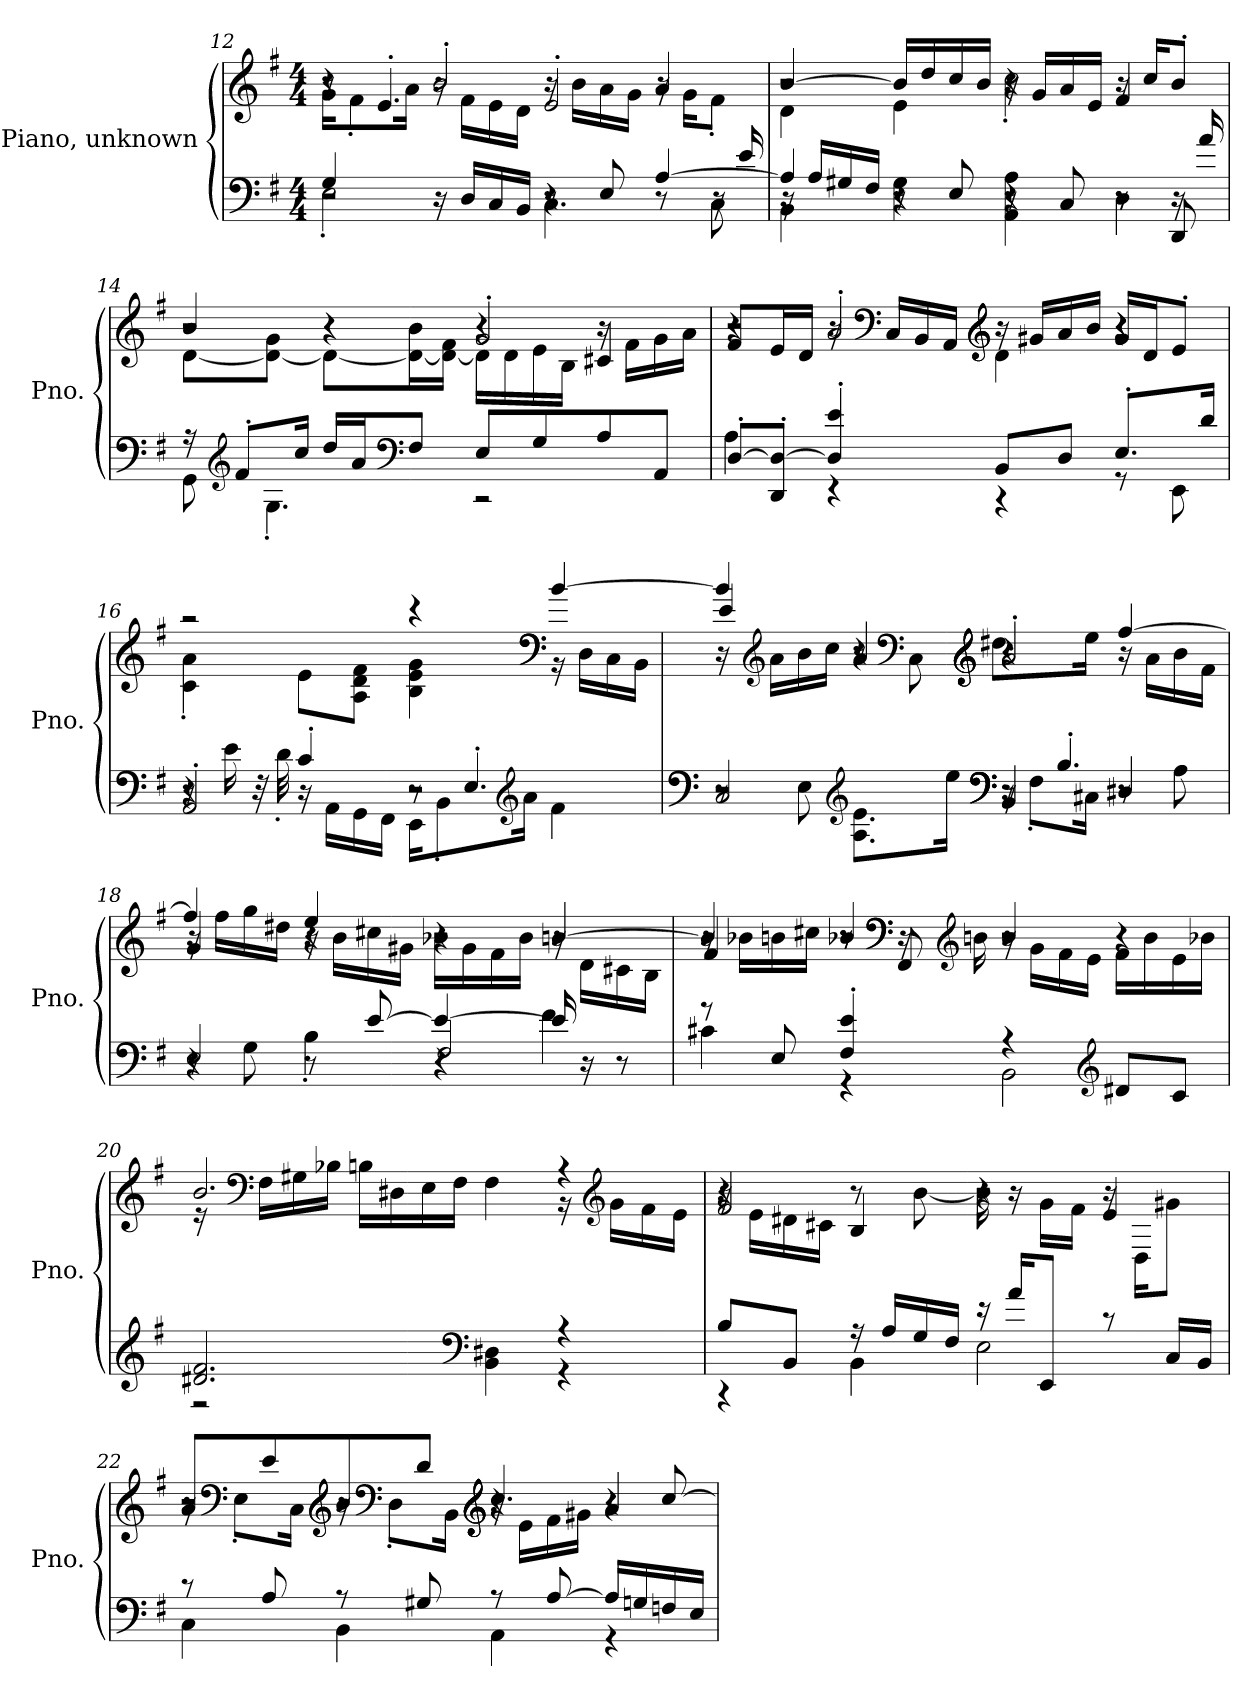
**kern	**kern
*part1	*part1
*staff2	*staff1
*I"Piano, unknown	*
*I'Pno.	*
!!LO:PB:g=z
*clefF4	*clefG2
*k[f#]	*k[f#]
*M4/4	*M4/4
=12	=12
*^	*^
*	*^	*	*^
4G/	2E'\	2r	4r	16g\KL	8r
.	.	.	.	8f#'\	.
.	.	.	.	.	4.e'/
.	.	.	.	16a\Jk	.
16r	.	.	2b'/	16r	.
16D/LL	.	.	.	16f#\LL	.
16C/	.	.	.	16e\	.
16BB/JJ	.	.	.	16d\JJ	.
8r	4.C\	4r	.	16r	2e'/
.	.	.	.	16b\LL	.
8E/	.	.	.	16a\	.
.	.	.	.	16g\JJ	.
8r	.	[4A/	4a/	16r	.
.	.	.	.	16g\KL	.
16r	8C\	.	.	8f#'\J	.
16e/	.	.	.	.	.
=13	=13	=13	=13	=13	=13
16r	4BB\	4A/]	[4b/	4d\	2r
16A/LL	.	.	.	.	.
16G#X/	.	.	.	.	.
16F#/JJ	.	.	.	.	.
8r	4G#\	4r	16b/LL]	4e\	.
.	.	.	16dd/	.	.
8E/	.	.	16cc/	.	.
.	.	.	16b/JJ	.	.
8r	4AA\ 4A\	4r	16r	2cc'\	4r
.	.	.	16g/LL	.	.
8C/	.	.	16a/	.	.
.	.	.	16e/JJ	.	.
8r	4D\	8r	16r	.	4f#/
.	.	.	16cc/KL	.	.
16r	.	8DD/	8b'/J	.	.
16a/	.	.	.	.	.
*	*v	*v	*	*	*
!!LO:LB:g=z	!!	!!
=14	=14	=14	=14	=14
16r	8GG\	4b/	[8d\L	2r
*clefG2	*	*	*	*
8f#'/L	.	.	.	.
.	4.G'\	.	8d\_ 8g\J	.
16cc/Jk	.	.	.	.
16dd/LL	.	4r	8d\L_	.
16a/J	.	.	.	.
*clefF4	*	*	*	*
8F#/J	.	.	16d\_ 16b\L	.
.	.	.	16d\_ 16f#\JJ	.
8E/L	2r	2g'/	16d\LL]	4r
.	.	.	16d\	.
8G/	.	.	16e\	.
.	.	.	16B\JJ	.
8A/	.	.	16r	4c#X/
.	.	.	16f#\LL	.
8AA/J	.	.	16g\	.
.	.	.	16a\JJ	.
=15	=15	=15	=15	=15
[8D'/L	4A\	4r	2r	8f#/L
8DD/' 8D/_'J	.	.	.	16e/L
.	.	.	.	16d/JJ
4D/]' 4e/'	4r	2a'/	.	16r
*	*	*clefF4	*	*
.	.	.	.	16C/LL
.	.	.	.	16BB/
.	.	.	.	16AA/JJ
*	*	*clefG2	*	*
8BB/L	4r	.	4d\	16r
.	.	.	.	16g#X/LL
8D/J	.	.	.	16a/
.	.	.	.	16b/JJ
8.E'/L	8r	4r	4r	16g#/LL
.	.	.	.	16d/J
.	8EE\	.	.	8e'/J
16d/Jk	.	.	.	.
*	*	*	*v	*v
!!LO:LB:g=z
=16	=16	=16	=16
*	*^	*	*
4r	8r	2AA'/	2r	4c\' 4a\'
.	16e\	.	.	.
.	32r	.	.	.
.	32d'\	.	.	.
4c'/	16r	.	.	8e\L
.	16AA\LL	.	.	.
.	16GG\	.	.	8A\ 8d\ 8f#\J
.	16FF#\JJ	.	.	.
2r	16EE\KL	8r	4r	4B\ 4e\ 4g\
.	8BB'\	.	.	.
.	.	4.E'/	.	.
*clefG2	*	*	*	*
.	16a\Jk	.	.	.
*	*	*	*clefF4	*
.	4f#\	.	[4b/	16r
.	.	.	.	16D\LL
.	.	.	.	16C\
.	.	.	.	16BB\JJ
*	*	*	*v	*v
=17	=17	=17	=17
*clefF4	*	*	*
*	*	*	*^
*	*	*	*	*^
2r	8r	2C/	4b/]	16r	4e/
*	*	*	*clefG2	*	*
.	.	.	.	16a\LL	.
.	8E\	.	.	16b\	.
.	.	.	.	16cc\JJ	.
*clefG2	*	*	*	*	*
.	8.A\ 8.e\L	.	4a/	8r	4r
*	*	*	*clefF4	*	*
.	.	.	.	8C\	.
.	16ee\Jk	.	.	.	.
*clefF4	*	*	*clefG2	*	*
8r	16r	4BB/	2a'/	8.dd#X\L	4r
.	8F#'\L	.	.	.	.
4.B'/	.	.	.	.	.
.	16C#X\Jk	.	.	16ee\Jk	.
.	8r	4D#X/	.	16r	[4ff#/
.	.	.	.	16a\LL	.
.	8A\	.	.	16b\	.
.	.	.	.	16f#\JJ	.
!!LO:LB:g=z	!!	!!
=18	=18	=18	=18	=18	=18
4r	8r	2E/	4g/	16r	4ff#/]
.	.	.	.	16ff#\LL	.
.	8G\	.	.	16gg\	.
.	.	.	.	16dd#X\JJ	.
8r	4B'\	.	4ee/	16r	4r
.	.	.	.	16b\LL	.
[8e/	.	.	.	16cc#X\	.
.	.	.	.	16g#X\JJ	.
4e/_	4r	2F#/	4r	16b-X\LL	2r
.	.	.	.	16g#\	.
.	.	.	.	16f#\	.
.	.	.	.	16b-\JJ	.
16e/]	4f#\	.	[4bn/	16r	.
16r	.	.	.	16d\LL	.
8r	.	.	.	16c#X\	.
.	.	.	.	16B\JJ	.
*	*v	*v	*	*	*
!!LO:LB:g=z	!!	!!
=19	=19	=19	=19	=19
8r	4c#X\	4b/]	16r	4f#/
.	.	.	16b-X\LL	.
8E/	.	.	16bn\	.
.	.	.	16cc#X\JJ	.
4F#/' 4e/'	4r	4b-X/	8r	8r
*	*	*clefF4	*	*
.	.	.	16r	8FF#/
*	*	*clefG2	*	*
.	.	.	16bn\	.
4r	2BB\	4b/	16r	2r
.	.	.	16g\LL	.
.	.	.	16f#\	.
.	.	.	16e\JJ	.
*clefG2	*	*	*	*
8d#X/L	.	4r	16f#\LL	.
.	.	.	16b\	.
8c#/J	.	.	16e\	.
.	.	.	16b-X\JJ	.
*	*	*	*v	*v
!!LO:LB:g=z
=20	=20	=20	=20
2.d#X/ 2.f#/	2r	2.b/	16r
*	*	*clefF4	*
.	.	.	16F#\LL
.	.	.	16G#X\
.	.	.	16B-X\JJ
.	.	.	16Bn\LL
.	.	.	16D#X\
.	.	.	16E\
.	.	.	16F#\JJ
*clefF4	*	*	*
.	4BB\ 4D#X\	.	4F#\
4r	4r	4r	16r
*	*	*clefG2	*
.	.	.	16g\LL
.	.	.	16f#\
.	.	.	16e\JJ
=21	=21	=21	=21
*	*	*	*^
8B/L	4r	2f#/	16r	4r
.	.	.	16e\LL	.
8BB/J	.	.	16d#X\	.
.	.	.	16c#X\JJ	.
16r	4BB\	.	8r	4B/
16A/LL	.	.	.	.
16G/	.	.	[8b\	.
16F#/JJ	.	.	.	.
16r	2E\	4r	16b\]	2r
16a/KL	.	.	16r	.
8EE/J	.	.	16g\LL	.
.	.	.	16f#\JJ	.
8r	.	4e/	16r	.
.	.	.	16D\KL	.
16C/LL	.	.	8g#X\J	.
16BB/JJ	.	.	.	.
!!LO:PB:g=z	!!	!!
=22	=22	=22	=22	=22
8r	4C\	8a/L	16r	2r
*	*	*clefF4	*	*
.	.	.	8E'\L	.
8A/	.	8e/	.	.
.	.	.	16C\Jk	.
*	*	*clefG2	*	*
8r	4BB\	8b/	16r	.
*	*	*clefF4	*	*
.	.	.	8D'\L	.
8G#X/	.	8d/J	.	.
.	.	.	16BB\Jk	.
*	*	*clefG2	*	*
8r	4AA\	4.cc/	16r	4r
.	.	.	16e\LL	.
[8A/	.	.	16f#\	.
.	.	.	16g#X\JJ	.
16A/LL]	4r	.	4r	4a/
16Gn/	.	.	.	.
16Fn/	.	[8cc/	.	.
16E/JJ	.	.	.	.
*v	*v	*	*	*
*	*v	*v	*v
=	=
*-	*-
